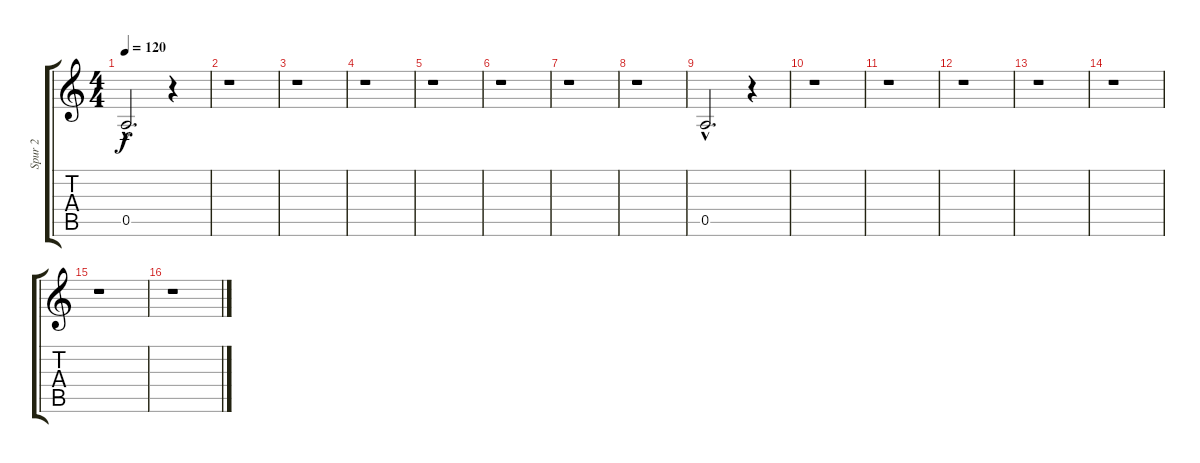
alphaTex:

\track ("Spur 2" "Spur 2") {instrument overdrivenguitar}
\staff {score tabs}
\tuning (E4 B3 G3 D3 A2 E2) {hide}
\ts (4 4)
\tempo 120
\clef g2
\ks c
0.5{hac}.2{d dy f} r.4 |
r.1 |
r.1 |
r.1 |
r.1 |
r.1 |
r.1 |
r.1 |
0.5{hac}.2{d} r.4 |
r.1 |
r.1 |
r.1 |
r.1 |
r.1 |
r.1 |
r.1
